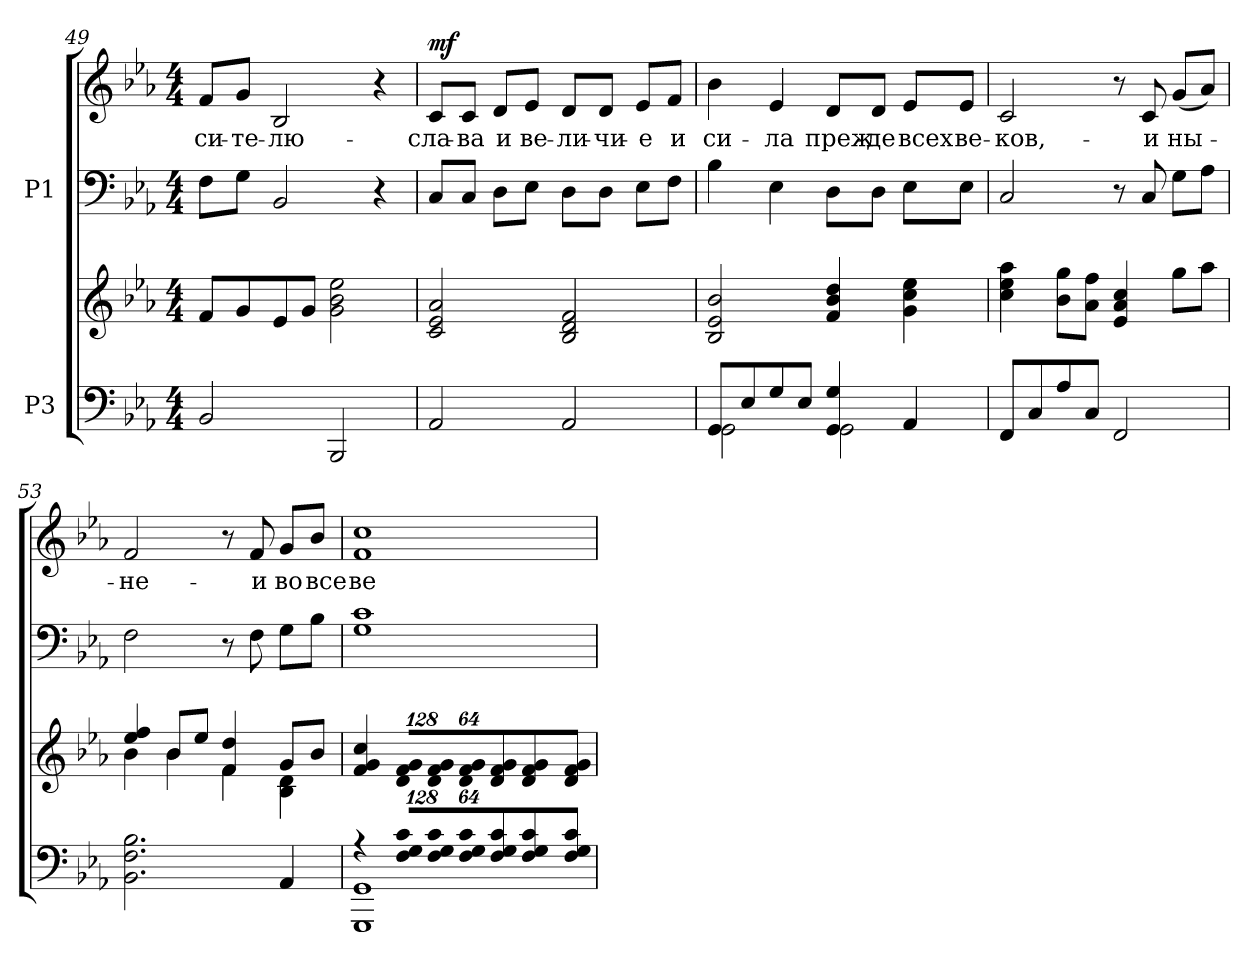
**kern	**kern	**kern	**kern	**text	**dynam
*part2	*part2	*part1	*part1	*part1	*part1
*staff4	*staff3	*staff2	*staff1	*staff1	*staff1/2
*I"P3	*	*I"P1	*	*	*
!!LO:PB:g=z
*clefF4	*clefG2	*clefF4	*clefG2	*	*
*k[b-e-a-]	*k[b-e-a-]	*k[b-e-a-]	*k[b-e-a-]	*	*
*E-:	*E-:	*E-:	*E-:	*	*
*M4/4	*M4/4	*M4/4	*M4/4	*	*
=49	=49	=49	=49	=49	=49
!	!	!	!	!LO:LY:b:color=#000000	!
2BB-i/	8fi/L	8Fi\L	8fi/L	-си-	.
!	!	!	!	!LO:LY:b:color=#000000	!
.	8gi/	8Gi\J	8gi/J	-те-	.
!	!	!	!	!LO:LY:b:color=#000000	!
.	8e-i/	2BB-i/	2B-i/	-лю-	.
.	8gi/J	.	.	.	.
2BBB-i/	2gi\ 2b-i 2ee-i	.	.	.	.
.	.	4r	4r	.	.
=50	=50	=50	=50	=50	=50
!	!	!	!	!LO:LY:b:color=#000000	!
2AA-i/	2ci/ 2e-i 2a-i	8Ci/L	8ci/L	-сла-	mf
!	!	!	!	!LO:LY:b:color=#000000	!
.	.	8Ci/J	8ci/J	-ва	.
!	!	!	!	!LO:LY:b:color=#000000	!
.	.	8Di\L	8di/L	и	.
!	!	!	!	!LO:LY:b:color=#000000	!
.	.	8E-i\J	8e-i/J	ве-	.
!	!	!	!	!LO:LY:b:color=#000000	!
2AA-i/	2B-i/ 2di 2fi	8Di\L	8di/L	-ли-	.
!	!	!	!	!LO:LY:b:color=#000000	!
.	.	8Di\J	8di/J	-чи-	.
!	!	!	!	!LO:LY:b:color=#000000	!
.	.	8E-i\L	8e-i/L	-е	.
!	!	!	!	!LO:LY:b:color=#000000	!
.	.	8Fi\J	8fi/J	и	.
=51	=51	=51	=51	=51	=51
*^	*	*	*	*	*
!	!	!	!	!	!LO:LY:b:color=#000000	!
8GGi/L	2GGi\	2B-i/ 2e-i 2b-i	4B-i\	4b-i\	си-	.
8E-i/	.	.	.	.	.	.
!	!	!	!	!	!LO:LY:b:color=#000000	!
8Gi/	.	.	4E-i\	4e-i/	-ла	.
8E-i/J	.	.	.	.	.	.
!	!	!	!	!	!LO:LY:b:color=#000000	!
4GGi/ 4Gi	2GGi\	4fi/ 4b-i 4ddi	8Di\L	8di/L	преж-	.
!	!	!	!	!	!LO:LY:b:color=#000000	!
.	.	.	8Di\J	8di/J	-де	.
!	!	!	!	!	!LO:LY:b:color=#000000	!
4AA-i/	.	4gi\ 4cci 4ee-i	8E-i\L	8e-i/L	всех	.
!	!	!	!	!	!LO:LY:b:color=#000000	!
.	.	.	8E-i\J	8e-i/J	ве-	.
*v	*v	*	*	*	*	*
=52	=52	=52	=52	=52	=52
!	!	!	!	!LO:LY:b:color=#000000	!
8FFi/L	4cci\ 4ee-i 4aa-i	2Ci/	2ci/	-ков,-	.
8Ci/	.	.	.	.	.
8A-i/	8b-i\ 8ggiL	.	.	.	.
8Ci/J	8a-i\ 8ffiJ	.	.	.	.
2FFi/	4e-i/ 4a-i 4cci	8r	8r	.	.
!	!	!	!	!LO:LY:b:color=#000000	!
.	.	8Ci/	8ci/	-и	.
!	!	!	!	!LO:LY:b:color=#000000	!
.	8ggi\L	8Gi\L	(8gi/L	ны-	.
.	8aa-i\J	8A-i\J	8a-i/J)	.	.
!!LO:LB:g=z
=53	=53	=53	=53	=53	=53
*	*^	*	*	*	*
!	!	!	!	!	!LO:LY:b:color=#000000	!
2.BB-i\ 2.Fi 2.B-i	4ee-i/ 4ffi	4b-i\	2Fi\	2fi/	-не-	.
.	8b-i/L	4b-i\	.	.	.	.
.	8ee-i/J	.	.	.	.	.
.	4fi/ 4ddi	4fi\	8r	8r	.	.
!	!	!	!	!	!LO:LY:b:color=#000000	!
.	.	.	8Fi\	8fi/	-и	.
!	!	!	!	!	!LO:LY:b:color=#000000	!
4AA-i/	8gi/L	4B-i\ 4di	8Gi\L	8gi/L	во	.
!	!	!	!	!	!LO:LY:b:color=#000000	!
.	8b-i/J	.	8B-i\J	8b-i/J	все	.
*	*v	*v	*	*	*	*
=54	=54	=54	=54	=54	=54
*^	*	*	*	*	*
!	!	!	!	!	!LO:LY:b:color=#000000	!
4r	1GGGi 1GGi	4fi/ 4gi 4cci	1Gi 1ci	1fi 1cci	ве-	.
*Xbrackettup	*	*	*	*	*	*
!LO:N:vis=8	!	!	!	!	!	!
*	*	*Xbrackettup	*	*	*	*
!	!	!LO:N:vis=8	!	!	!	!
1024%85Fi/ 1024%85Gi 1024%85ciL	.	1024%85di/ 1024%85fi 1024%85giL	.	.	.	.
!LO:N:vis=8	!	!LO:N:vis=8	!	!	!	!
1024%85Fi/ 1024%85Gi 1024%85ci	.	1024%85di/ 1024%85fi 1024%85gi	.	.	.	.
!LO:N:vis=8	!	!LO:N:vis=8	!	!	!	!
512%43Fi/ 512%43Gi 512%43ciJ	.	512%43di/ 512%43fi 512%43giJ	.	.	.	.
8Fi/ 8Gi 8ci	.	8di/ 8fi 8gi	.	.	.	.
4Fi/ 4Gi 4ci	.	4di/ 4fi 4gi	.	.	.	.
8Fi/ 8Gi 8ci	.	8di/ 8fi 8gi	.	.	.	.
*v	*v	*	*	*	*	*
=	=	=	=	=	=
*-	*-	*-	*-	*-	*-
